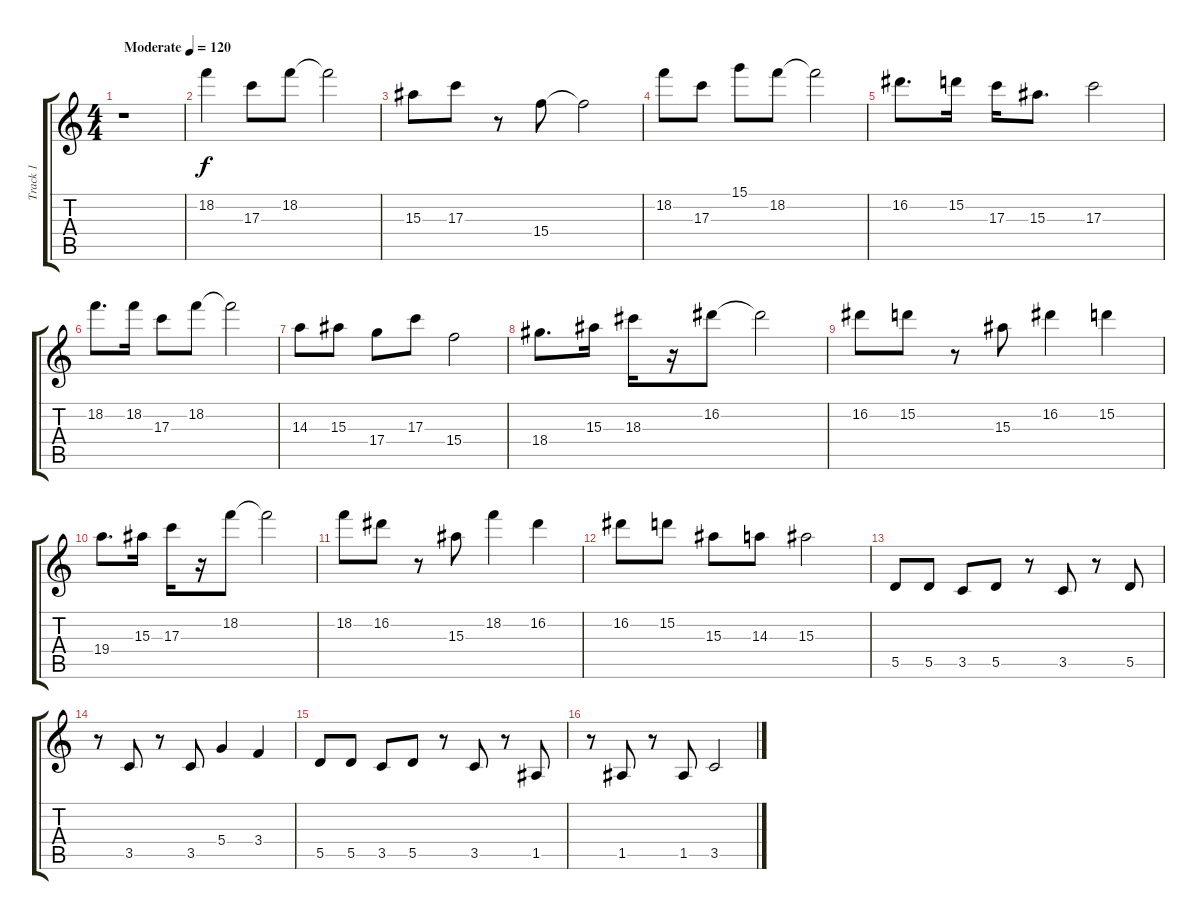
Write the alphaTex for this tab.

\track ("Track 1" "Track 1") {instrument acousticguitarsteel}
\staff {score tabs}
\tuning (E4 B3 G3 D3 A2 E2) {hide}
\ts (4 4)
\tempo (120 "Moderate")
\clef g2
\ks c
r.1{dy f instrument acousticguitarsteel} |
18.2.4 17.3.8 18.2.8 18.2{t}.2 |
15.3.8 17.3.8 r.8 15.4.8 15.4{t}.2 |
18.2.8 17.3.8 15.1.8 18.2.8 18.2{t}.2 |
16.2.8{d} 15.2.16 17.3.16 15.3.8{d} 17.3.2 |
18.2.8{d} 18.2.16 17.3.8 18.2.8 18.2{t}.2 |
14.3.8 15.3.8 17.4.8 17.3.8 15.4.2 |
18.4.8{d} 15.3.16 18.3.16 r.16 16.2.8 16.2{t}.2 |
16.2.8 15.2.8 r.8 15.3.8 16.2.4 15.2.4 |
19.4.8{d} 15.3.16 17.3.16 r.16 18.2.8 18.2{t}.2 |
18.2.8 16.2.8 r.8 15.3.8 18.2.4 16.2.4 |
16.2.8 15.2.8 15.3.8 14.3.8 15.3.2 |
5.5.8 5.5.8 3.5.8 5.5.8 r.8 3.5.8 r.8 5.5.8 |
r.8 3.5.8 r.8 3.5.8 5.4.4 3.4.4 |
5.5.8 5.5.8 3.5.8 5.5.8 r.8 3.5.8 r.8 1.5.8 |
r.8 1.5.8 r.8 1.5.8 3.5.2
